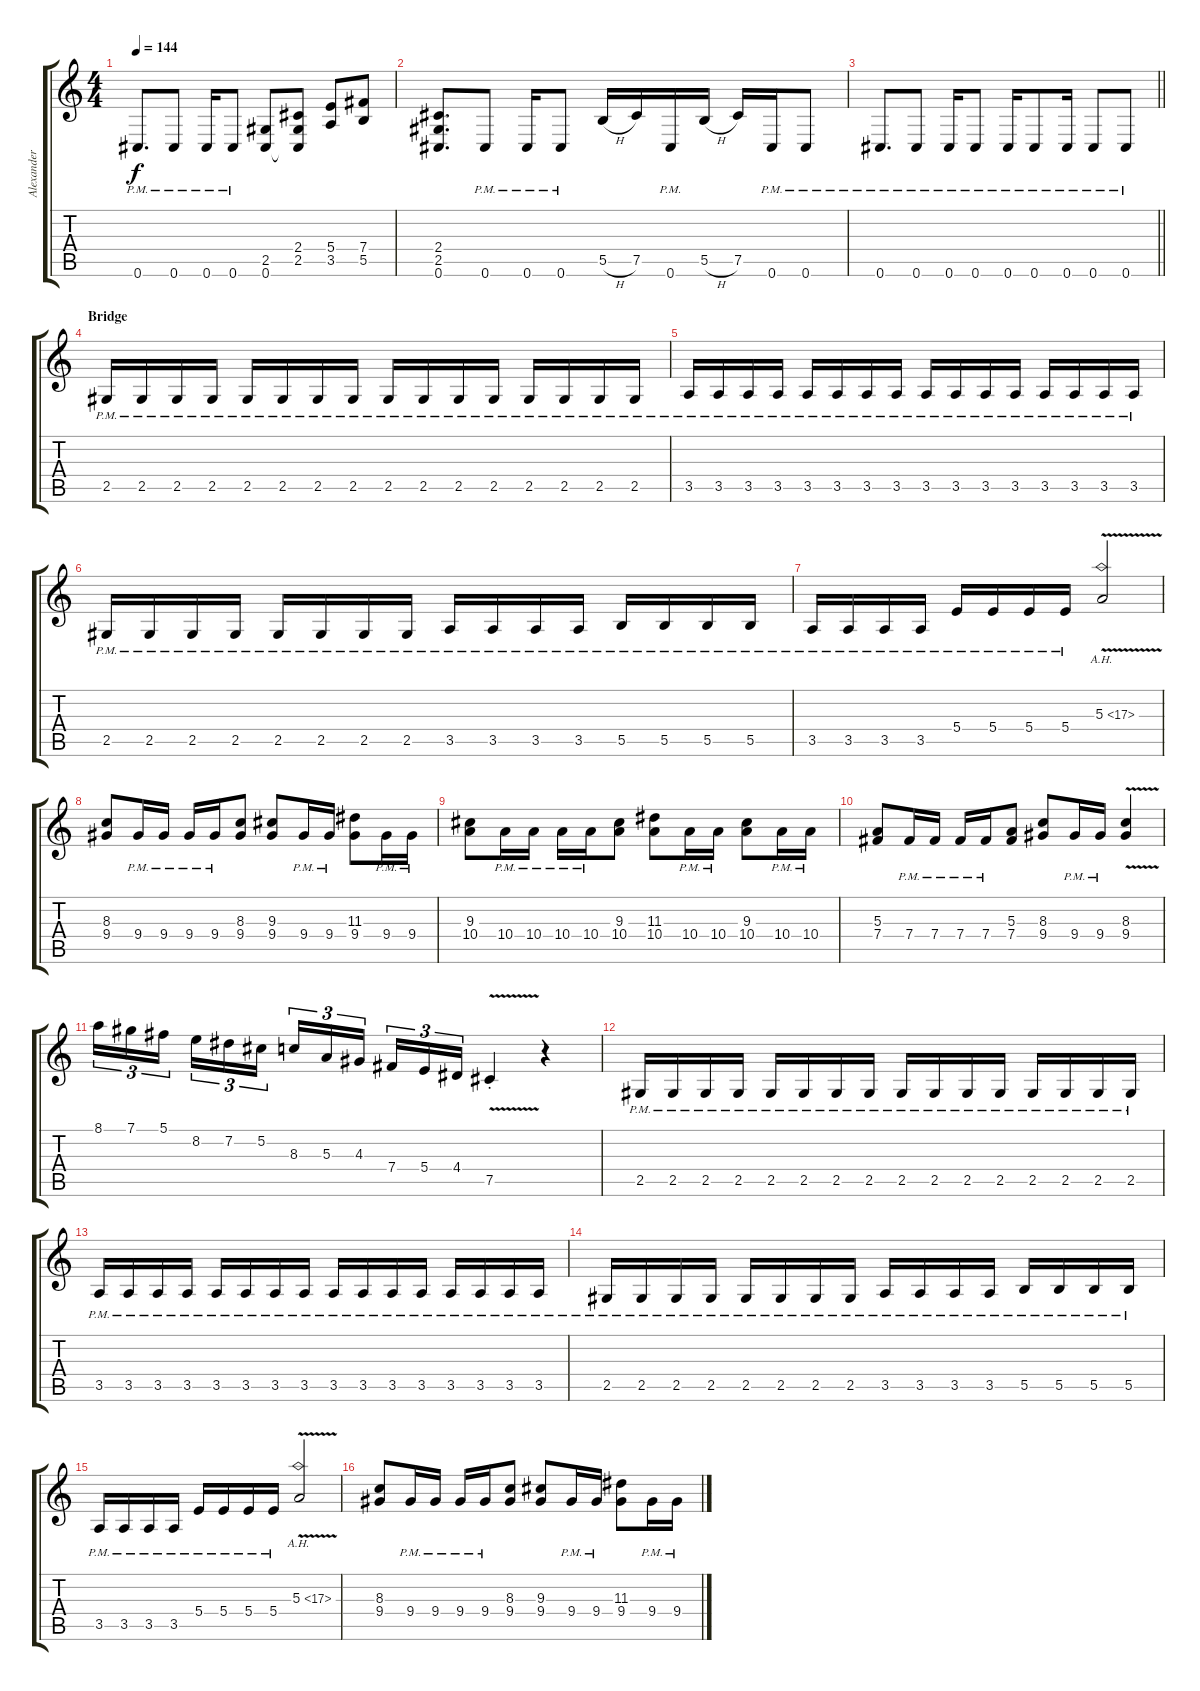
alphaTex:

\track ("Alexander (Rythm Guitar)" "Alexander ") {instrument overdrivenguitar}
\staff {score tabs}
\tuning (Db4 Ab3 E3 B2 Gb2 Db2) {hide}
\ts (4 4)
\tempo 144
\clef g2
\ks c
0.6{pm}.8{d dy f} 0.6{pm}.8 0.6{pm}.16 0.6{pm}.8 (2.5 0.6).8 (2.4 2.5 0.6{t}).8 (5.4 3.5).8 (7.4 5.5).8 |
(2.4 2.5 0.6).8{d} 0.6{pm}.8 0.6{pm}.16 0.6{pm}.8 5.5{h}.16 7.5.16 0.6{pm}.16 5.5{h}.16 7.5.16 0.6{pm}.16 0.6{pm}.8 |
\barLineRight lightlight
0.6{pm}.8{d} 0.6{pm}.8 0.6{pm}.16 0.6{pm}.8 0.6{pm}.16 0.6{pm}.8 0.6{pm}.16 0.6{pm}.8 0.6{pm}.8 |
\section ("" "Bridge")
2.5{pm}.16 2.5{pm}.16 2.5{pm}.16 2.5{pm}.16 2.5{pm}.16 2.5{pm}.16 2.5{pm}.16 2.5{pm}.16 2.5{pm}.16 2.5{pm}.16 2.5{pm}.16 2.5{pm}.16 2.5{pm}.16 2.5{pm}.16 2.5{pm}.16 2.5{pm}.16 |
3.5{pm}.16 3.5{pm}.16 3.5{pm}.16 3.5{pm}.16 3.5{pm}.16 3.5{pm}.16 3.5{pm}.16 3.5{pm}.16 3.5{pm}.16 3.5{pm}.16 3.5{pm}.16 3.5{pm}.16 3.5{pm}.16 3.5{pm}.16 3.5{pm}.16 3.5{pm}.16 |
2.5{pm}.16 2.5{pm}.16 2.5{pm}.16 2.5{pm}.16 2.5{pm}.16 2.5{pm}.16 2.5{pm}.16 2.5{pm}.16 3.5{pm}.16 3.5{pm}.16 3.5{pm}.16 3.5{pm}.16 5.5{pm}.16 5.5{pm}.16 5.5{pm}.16 5.5{pm}.16 |
3.5{pm}.16 3.5{pm}.16 3.5{pm}.16 3.5{pm}.16 5.4{pm}.16 5.4{pm}.16 5.4{pm}.16 5.4{pm}.16 5.3{ah 12 v}.2 |
(8.3 9.4).8 9.4{pm}.16 9.4{pm}.16 9.4{pm}.16 9.4{pm}.16 (8.3 9.4).8 (9.3 9.4).8 9.4{pm}.16 9.4{pm}.16 (11.3 9.4).8 9.4{pm}.16 9.4{pm}.16 |
(9.3 10.4).8 10.4{pm}.16 10.4{pm}.16 10.4{pm}.16 10.4{pm}.16 (9.3 10.4).8 (11.3 10.4).8 10.4{pm}.16 10.4{pm}.16 (9.3 10.4).8 10.4{pm}.16 10.4{pm}.16 |
(5.3 7.4).8 7.4{pm}.16 7.4{pm}.16 7.4{pm}.16 7.4{pm}.16 (5.3 7.4).8 (8.3 9.4).8 9.4{pm}.16 9.4{pm}.16 (8.3{v} 9.4{v}).4 |
8.1.16{tu (3 2)} 7.1.16{tu (3 2)} 5.1.16{tu (3 2) beam splitsecondary} 8.2.16{tu (3 2)} 7.2.16{tu (3 2)} 5.2.16{tu (3 2)} 8.3.16{tu (3 2)} 5.3.16{tu (3 2)} 4.3.16{tu (3 2) beam splitsecondary} 7.4.16{tu (3 2)} 5.4.16{tu (3 2)} 4.4.16{tu (3 2)} 7.5{v st}.4 r.4 |
2.5{pm}.16 2.5{pm}.16 2.5{pm}.16 2.5{pm}.16 2.5{pm}.16 2.5{pm}.16 2.5{pm}.16 2.5{pm}.16 2.5{pm}.16 2.5{pm}.16 2.5{pm}.16 2.5{pm}.16 2.5{pm}.16 2.5{pm}.16 2.5{pm}.16 2.5{pm}.16 |
3.5{pm}.16 3.5{pm}.16 3.5{pm}.16 3.5{pm}.16 3.5{pm}.16 3.5{pm}.16 3.5{pm}.16 3.5{pm}.16 3.5{pm}.16 3.5{pm}.16 3.5{pm}.16 3.5{pm}.16 3.5{pm}.16 3.5{pm}.16 3.5{pm}.16 3.5{pm}.16 |
2.5{pm}.16 2.5{pm}.16 2.5{pm}.16 2.5{pm}.16 2.5{pm}.16 2.5{pm}.16 2.5{pm}.16 2.5{pm}.16 3.5{pm}.16 3.5{pm}.16 3.5{pm}.16 3.5{pm}.16 5.5{pm}.16 5.5{pm}.16 5.5{pm}.16 5.5{pm}.16 |
3.5{pm}.16 3.5{pm}.16 3.5{pm}.16 3.5{pm}.16 5.4{pm}.16 5.4{pm}.16 5.4{pm}.16 5.4{pm}.16 5.3{ah 12 v}.2 |
(8.3 9.4).8 9.4{pm}.16 9.4{pm}.16 9.4{pm}.16 9.4{pm}.16 (8.3 9.4).8 (9.3 9.4).8 9.4{pm}.16 9.4{pm}.16 (11.3 9.4).8 9.4{pm}.16 9.4{pm}.16
